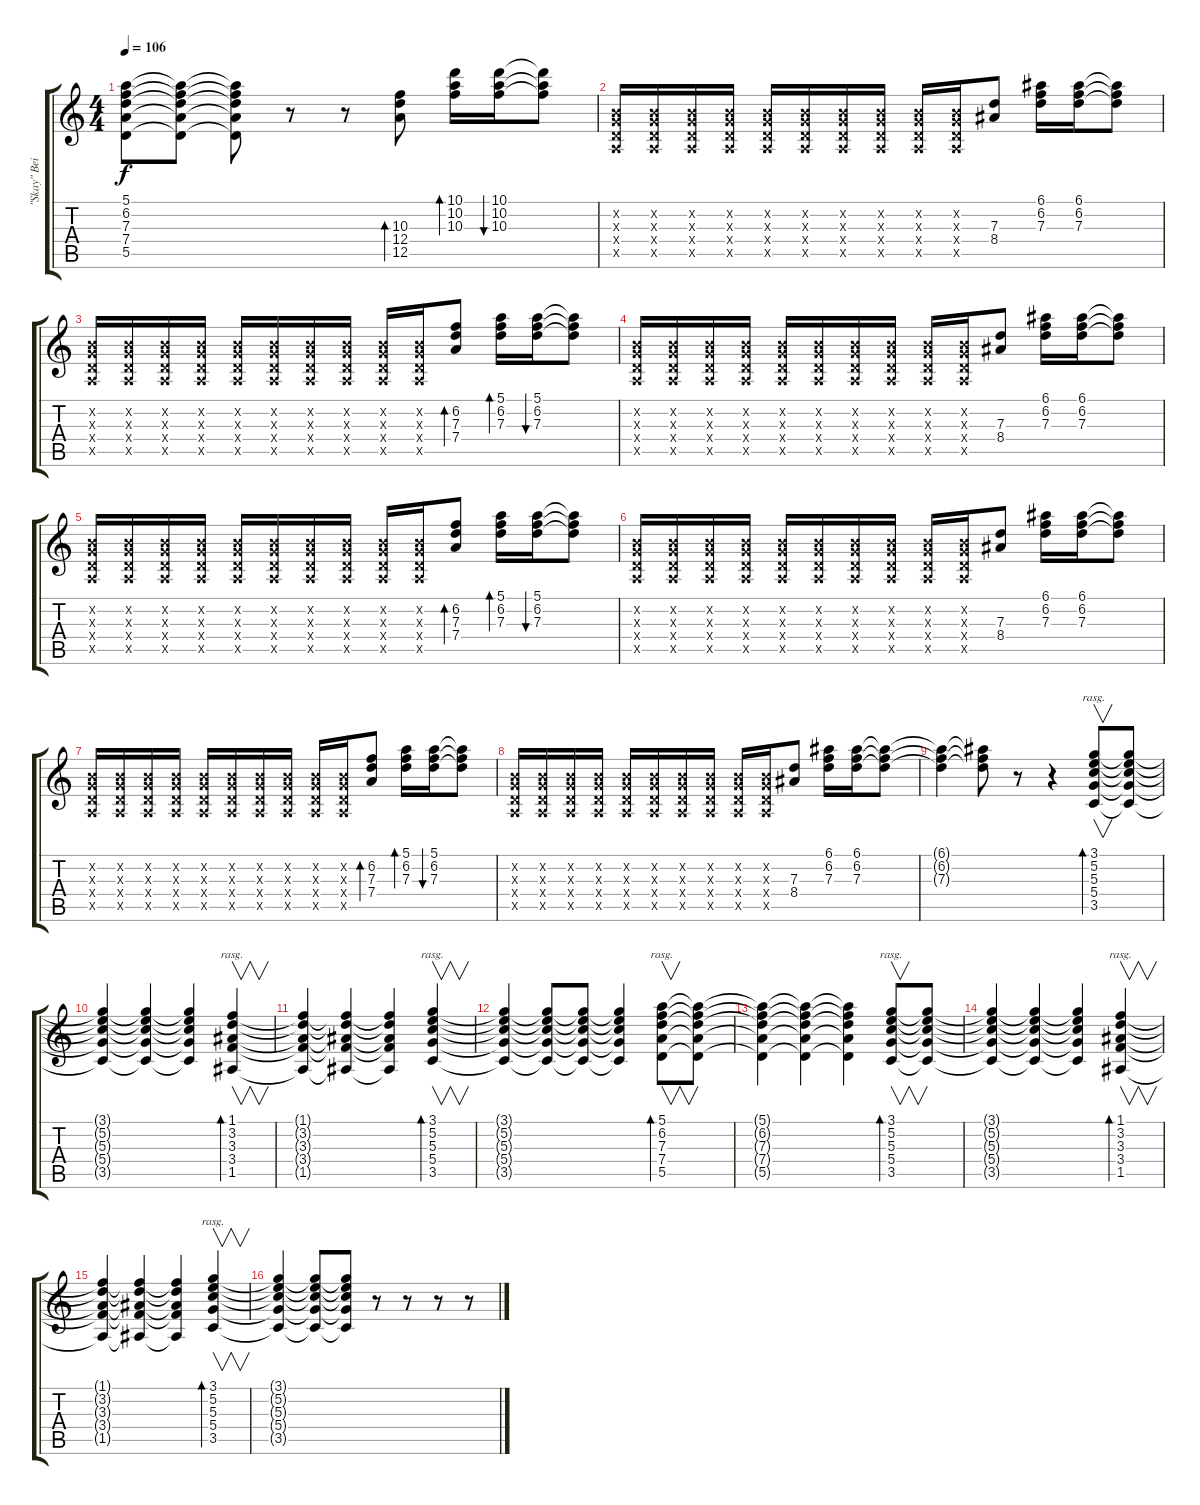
\track ("\"Skay\" Beilinson" "\"Skay\" Bei") {instrument electricguitarclean}
\staff {score tabs}
\tuning (E4 B3 G3 D3 A2 E2) {hide}
\ts (4 4)
\tempo 106
\clef g2
\ks c
(5.1{t} 6.2{t} 7.3{t} 7.4{t} 5.5{t}).8{dy f} (5.1{t} 6.2{t} 7.3{t} 7.4{t} 5.5{t}).8 (5.1{t} 6.2{t} 7.3{t} 7.4{t} 5.5{t}).8 r.8 r.8 (10.3 12.4 12.5).8{bd 60} (10.1 10.2 10.3).16{bd 60} (10.1 10.2 10.3).16{bu 60} (10.1{t} 10.2{t} 10.3{t}).8 |
(0.2{x} 0.3{x} 0.4{x} 0.5{x}).16 (0.2{x} 0.3{x} 0.4{x} 0.5{x}).16 (0.2{x} 0.3{x} 0.4{x} 0.5{x}).16 (0.2{x} 0.3{x} 0.4{x} 0.5{x}).16 (0.2{x} 0.3{x} 0.4{x} 0.5{x}).16 (0.2{x} 0.3{x} 0.4{x} 0.5{x}).16 (0.2{x} 0.3{x} 0.4{x} 0.5{x}).16 (0.2{x} 0.3{x} 0.4{x} 0.5{x}).16 (0.2{x} 0.3{x} 0.4{x} 0.5{x}).16 (0.2{x} 0.3{x} 0.4{x} 0.5{x}).16 (7.3 8.4).8 (6.1 6.2 7.3).16 (6.1 6.2 7.3).16 (6.1{t} 6.2{t} 7.3{t}).8 |
(0.2{x} 0.3{x} 0.4{x} 0.5{x}).16 (0.2{x} 0.3{x} 0.4{x} 0.5{x}).16 (0.2{x} 0.3{x} 0.4{x} 0.5{x}).16 (0.2{x} 0.3{x} 0.4{x} 0.5{x}).16 (0.2{x} 0.3{x} 0.4{x} 0.5{x}).16 (0.2{x} 0.3{x} 0.4{x} 0.5{x}).16 (0.2{x} 0.3{x} 0.4{x} 0.5{x}).16 (0.2{x} 0.3{x} 0.4{x} 0.5{x}).16 (0.2{x} 0.3{x} 0.4{x} 0.5{x}).16 (0.2{x} 0.3{x} 0.4{x} 0.5{x}).16 (6.2 7.3 7.4).8{bd 60} (5.1 6.2 7.3).16{bd 60} (5.1 6.2 7.3).16{bu 60} (5.1{t} 6.2{t} 7.3{t}).8 |
(0.2{x} 0.3{x} 0.4{x} 0.5{x}).16 (0.2{x} 0.3{x} 0.4{x} 0.5{x}).16 (0.2{x} 0.3{x} 0.4{x} 0.5{x}).16 (0.2{x} 0.3{x} 0.4{x} 0.5{x}).16 (0.2{x} 0.3{x} 0.4{x} 0.5{x}).16 (0.2{x} 0.3{x} 0.4{x} 0.5{x}).16 (0.2{x} 0.3{x} 0.4{x} 0.5{x}).16 (0.2{x} 0.3{x} 0.4{x} 0.5{x}).16 (0.2{x} 0.3{x} 0.4{x} 0.5{x}).16 (0.2{x} 0.3{x} 0.4{x} 0.5{x}).16 (7.3 8.4).8 (6.1 6.2 7.3).16 (6.1 6.2 7.3).16 (6.1{t} 6.2{t} 7.3{t}).8 |
(0.2{x} 0.3{x} 0.4{x} 0.5{x}).16 (0.2{x} 0.3{x} 0.4{x} 0.5{x}).16 (0.2{x} 0.3{x} 0.4{x} 0.5{x}).16 (0.2{x} 0.3{x} 0.4{x} 0.5{x}).16 (0.2{x} 0.3{x} 0.4{x} 0.5{x}).16 (0.2{x} 0.3{x} 0.4{x} 0.5{x}).16 (0.2{x} 0.3{x} 0.4{x} 0.5{x}).16 (0.2{x} 0.3{x} 0.4{x} 0.5{x}).16 (0.2{x} 0.3{x} 0.4{x} 0.5{x}).16 (0.2{x} 0.3{x} 0.4{x} 0.5{x}).16 (6.2 7.3 7.4).8{bd 60} (5.1 6.2 7.3).16{bd 60} (5.1 6.2 7.3).16{bu 60} (5.1{t} 6.2{t} 7.3{t}).8 |
(0.2{x} 0.3{x} 0.4{x} 0.5{x}).16 (0.2{x} 0.3{x} 0.4{x} 0.5{x}).16 (0.2{x} 0.3{x} 0.4{x} 0.5{x}).16 (0.2{x} 0.3{x} 0.4{x} 0.5{x}).16 (0.2{x} 0.3{x} 0.4{x} 0.5{x}).16 (0.2{x} 0.3{x} 0.4{x} 0.5{x}).16 (0.2{x} 0.3{x} 0.4{x} 0.5{x}).16 (0.2{x} 0.3{x} 0.4{x} 0.5{x}).16 (0.2{x} 0.3{x} 0.4{x} 0.5{x}).16 (0.2{x} 0.3{x} 0.4{x} 0.5{x}).16 (7.3 8.4).8 (6.1 6.2 7.3).16 (6.1 6.2 7.3).16 (6.1{t} 6.2{t} 7.3{t}).8 |
(0.2{x} 0.3{x} 0.4{x} 0.5{x}).16 (0.2{x} 0.3{x} 0.4{x} 0.5{x}).16 (0.2{x} 0.3{x} 0.4{x} 0.5{x}).16 (0.2{x} 0.3{x} 0.4{x} 0.5{x}).16 (0.2{x} 0.3{x} 0.4{x} 0.5{x}).16 (0.2{x} 0.3{x} 0.4{x} 0.5{x}).16 (0.2{x} 0.3{x} 0.4{x} 0.5{x}).16 (0.2{x} 0.3{x} 0.4{x} 0.5{x}).16 (0.2{x} 0.3{x} 0.4{x} 0.5{x}).16 (0.2{x} 0.3{x} 0.4{x} 0.5{x}).16 (6.2 7.3 7.4).8{bd 60} (5.1 6.2 7.3).16{bd 60} (5.1 6.2 7.3).16{bu 60} (5.1{t} 6.2{t} 7.3{t}).8 |
(0.2{x} 0.3{x} 0.4{x} 0.5{x}).16 (0.2{x} 0.3{x} 0.4{x} 0.5{x}).16 (0.2{x} 0.3{x} 0.4{x} 0.5{x}).16 (0.2{x} 0.3{x} 0.4{x} 0.5{x}).16 (0.2{x} 0.3{x} 0.4{x} 0.5{x}).16 (0.2{x} 0.3{x} 0.4{x} 0.5{x}).16 (0.2{x} 0.3{x} 0.4{x} 0.5{x}).16 (0.2{x} 0.3{x} 0.4{x} 0.5{x}).16 (0.2{x} 0.3{x} 0.4{x} 0.5{x}).16 (0.2{x} 0.3{x} 0.4{x} 0.5{x}).16 (7.3 8.4).8 (6.1 6.2 7.3).16 (6.1 6.2 7.3).16 (6.1{t} 6.2{t} 7.3{t}).8 |
(6.1{t} 6.2{t} 7.3{t}).4 (6.1{t} 6.2{t} 7.3{t}).8 r.8 r.4 (3.1 5.2 5.3 5.4 3.5).8{v bd 240 rasg ii} (3.1{t} 5.2{t} 5.3{t} 5.4{t} 3.5{t}).8 |
(3.1{t} 5.2{t} 5.3{t} 5.4{t} 3.5{t}).4 (3.1{t} 5.2{t} 5.3{t} 5.4{t} 3.5{t}).4 (3.1{t} 5.2{t} 5.3{t} 5.4{t} 3.5{t}).4 (1.1 3.2 3.3 3.4 1.5).4{v bd 240 rasg ii} |
(1.1{t} 3.2{t} 3.3{t} 3.4{t} 1.5{t}).4 (1.1{t} 3.2{t} 3.3{t} 3.4{t} 1.5{t}).4 (1.1{t} 3.2{t} 3.3{t} 3.4{t} 1.5{t}).4 (3.1 5.2 5.3 5.4 3.5).4{v bd 240 rasg ii} |
(3.1{t} 5.2{t} 5.3{t} 5.4{t} 3.5{t}).4 (3.1{t} 5.2{t} 5.3{t} 5.4{t} 3.5{t}).8 (3.1{t} 5.2{t} 5.3{t} 5.4{t} 3.5{t}).8 (3.1{t} 5.2{t} 5.3{t} 5.4{t} 3.5{t}).4 (5.1 6.2 7.3 7.4 5.5).8{v bd 240 rasg ii} (5.1{t} 6.2{t} 7.3{t} 7.4{t} 5.5{t}).8 |
(5.1{t} 6.2{t} 7.3{t} 7.4{t} 5.5{t}).4 (5.1{t} 6.2{t} 7.3{t} 7.4{t} 5.5{t}).4 (5.1{t} 6.2{t} 7.3{t} 7.4{t} 5.5{t}).4 (3.1 5.2 5.3 5.4 3.5).8{v bd 240 rasg ii} (3.1{t} 5.2{t} 5.3{t} 5.4{t} 3.5{t}).8 |
(3.1{t} 5.2{t} 5.3{t} 5.4{t} 3.5{t}).4 (3.1{t} 5.2{t} 5.3{t} 5.4{t} 3.5{t}).4 (3.1{t} 5.2{t} 5.3{t} 5.4{t} 3.5{t}).4 (1.1 3.2 3.3 3.4 1.5).4{v bd 240 rasg ii} |
(1.1{t} 3.2{t} 3.3{t} 3.4{t} 1.5{t}).4 (1.1{t} 3.2{t} 3.3{t} 3.4{t} 1.5{t}).4 (1.1{t} 3.2{t} 3.3{t} 3.4{t} 1.5{t}).4 (3.1 5.2 5.3 5.4 3.5).4{v bd 240 rasg ii} |
(3.1{t} 5.2{t} 5.3{t} 5.4{t} 3.5{t}).4 (3.1{t} 5.2{t} 5.3{t} 5.4{t} 3.5{t}).8 (3.1{t} 5.2{t} 5.3{t} 5.4{t} 3.5{t}).8 r.8 r.8 r.8 r.8
